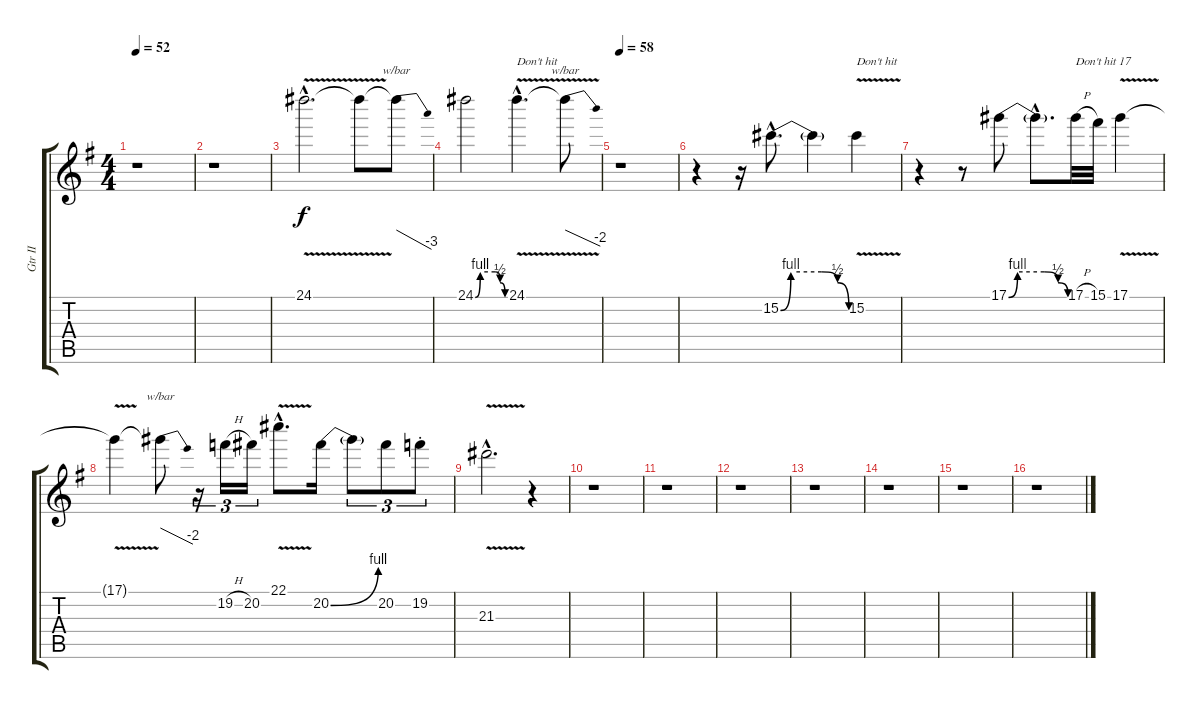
\track ("Gtr II" "Gtr II") {instrument distortionguitar}
\staff {score tabs}
\tuning (Eb4 Bb3 Gb3 Db3 Ab2 Eb2) {hide}
\ts (4 4)
\tempo 52
\clef g2
\ks eminor
r.1{dy f instrument distortionguitar} |
r.1 |
24.1{v hac}.2{d volume 7} 24.1{t}.8 24.1{t}.8{tbe (dive default 0 0 60 -12)} |
24.1{be (custom 0 0 10 4 40 4 50 2 60 0)}.2 24.1{v hac}.4{d txt "Don't hit"} 24.1{t}.8{tbe (dive default 0 0 60 -8)} |
\tempo 58
r.1 |
r.4 r.16 15.2{be (custom 0 0 9 4 36 4 50 2 60 0) hac}.8{d} 15.2{t}.4 15.2{v}.4{txt "Don't hit"} |
r.4 r.8 17.1{be (custom 0 0 9 4 36 4 50 2 60 0)}.8 17.1{hac t}.8{d} 17.1{h}.32{txt "Don't hit 17"} 15.1.32 17.1{v}.4 |
17.1{t}.4 17.1{t}.8{tbe (dive default 0 0 60 -8)} r.16{tu (3 2)} 19.2{h}.16{tu (3 2)} 20.2.16{tu (3 2)} 22.1{v hac}.8{d} 20.2{be (bend 0 0 60 4)}.16 20.2{t}.8{tu (3 2)} 20.2.8{tu (3 2)} 19.2{st}.8{tu (3 2)} |
21.3{v hac}.2{d} r.4 |
r.1 |
r.1 |
r.1 |
r.1 |
r.1 |
r.1 |
r.1
